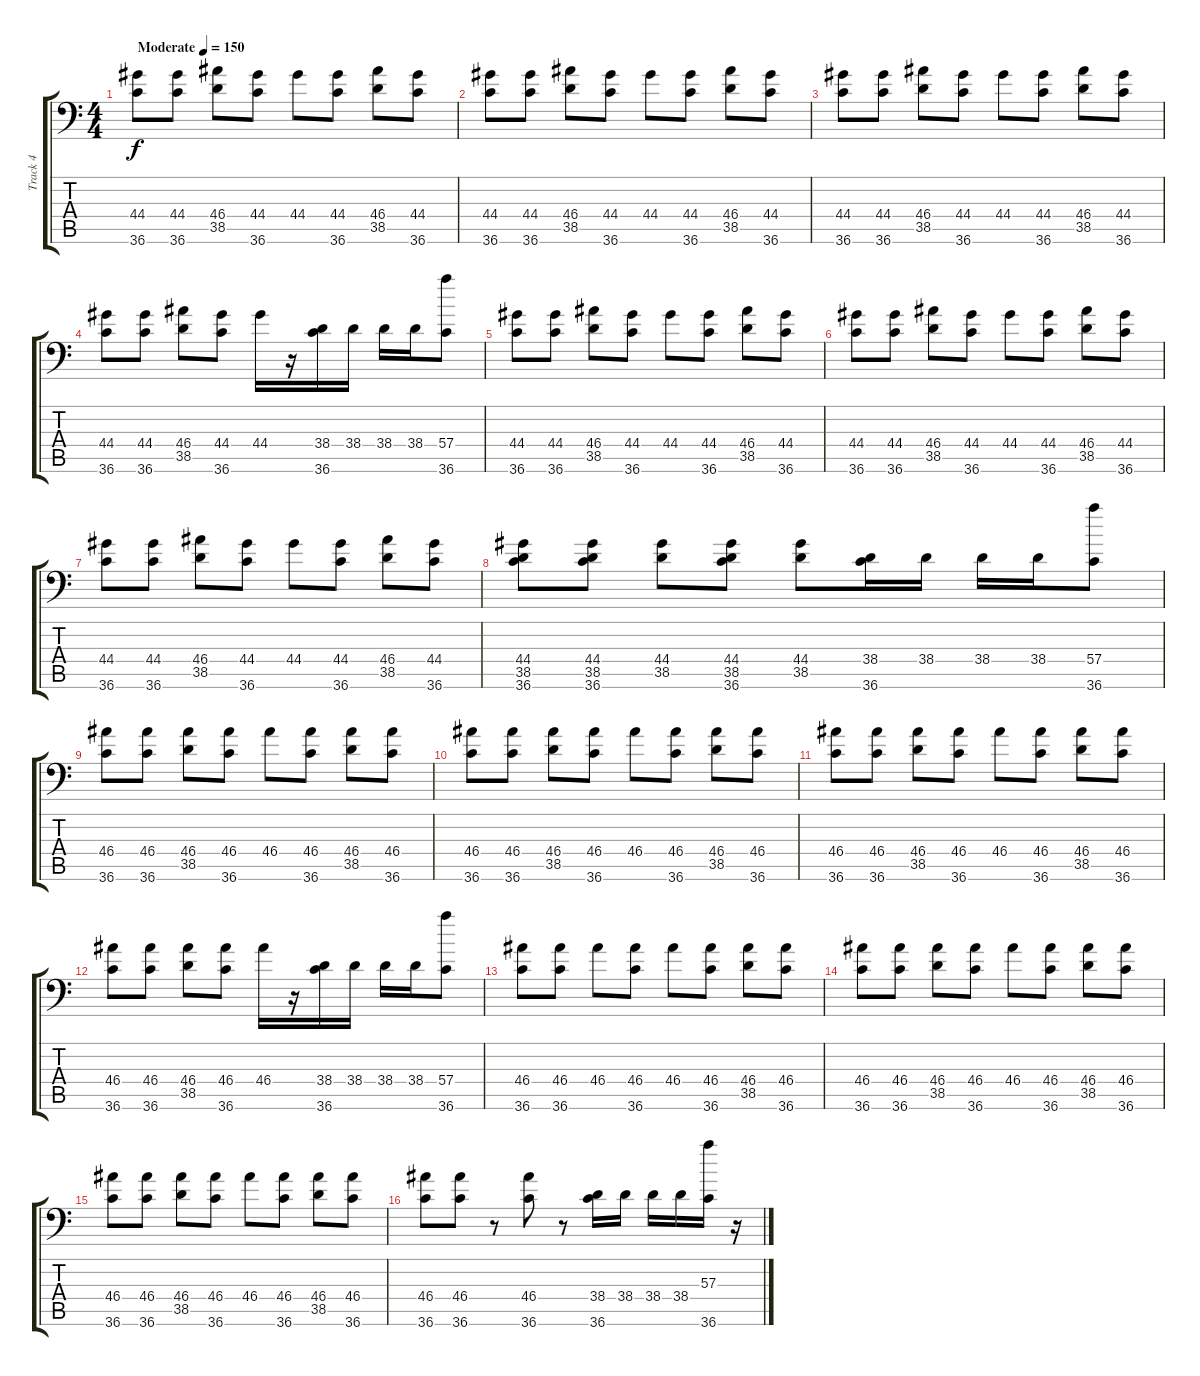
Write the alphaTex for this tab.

\track ("Track 4" "Track 4") {instrument acousticgrandpiano}
\staff {score tabs}
\tuning (C-1 C-1 C-1 C-1 C-1 C-1) {hide}
\ts (4 4)
\tempo (150 "Moderate")
\clef f4
\ks c
(44.4 36.6).8{dy f instrument acousticgrandpiano} (44.4 36.6).8 (46.4 38.5).8 (44.4 36.6).8 44.4.8 (44.4 36.6).8 (46.4 38.5).8 (44.4 36.6).8 |
(44.4 36.6).8 (44.4 36.6).8 (46.4 38.5).8 (44.4 36.6).8 44.4.8 (44.4 36.6).8 (46.4 38.5).8 (44.4 36.6).8 |
(44.4 36.6).8 (44.4 36.6).8 (46.4 38.5).8 (44.4 36.6).8 44.4.8 (44.4 36.6).8 (46.4 38.5).8 (44.4 36.6).8 |
(44.4 36.6).8 (44.4 36.6).8 (46.4 38.5).8 (44.4 36.6).8 44.4.16 r.16 (38.4 36.6).16 38.4.16 38.4.16 38.4.16 (57.4 36.6).8 |
(44.4 36.6).8 (44.4 36.6).8 (46.4 38.5).8 (44.4 36.6).8 44.4.8 (44.4 36.6).8 (46.4 38.5).8 (44.4 36.6).8 |
(44.4 36.6).8 (44.4 36.6).8 (46.4 38.5).8 (44.4 36.6).8 44.4.8 (44.4 36.6).8 (46.4 38.5).8 (44.4 36.6).8 |
(44.4 36.6).8 (44.4 36.6).8 (46.4 38.5).8 (44.4 36.6).8 44.4.8 (44.4 36.6).8 (46.4 38.5).8 (44.4 36.6).8 |
(44.4 38.5 36.6).8 (44.4 38.5 36.6).8 (44.4 38.5).8 (44.4 38.5 36.6).8 (44.4 38.5).8 (38.4 36.6).16 38.4.16 38.4.16 38.4.16 (57.4 36.6).8 |
(46.4 36.6).8 (46.4 36.6).8 (46.4 38.5).8 (46.4 36.6).8 46.4.8 (46.4 36.6).8 (46.4 38.5).8 (46.4 36.6).8 |
(46.4 36.6).8 (46.4 36.6).8 (46.4 38.5).8 (46.4 36.6).8 46.4.8 (46.4 36.6).8 (46.4 38.5).8 (46.4 36.6).8 |
(46.4 36.6).8 (46.4 36.6).8 (46.4 38.5).8 (46.4 36.6).8 46.4.8 (46.4 36.6).8 (46.4 38.5).8 (46.4 36.6).8 |
(46.4 36.6).8 (46.4 36.6).8 (46.4 38.5).8 (46.4 36.6).8 46.4.16 r.16 (38.4 36.6).16 38.4.16 38.4.16 38.4.16 (57.4 36.6).8 |
(46.4 36.6).8 (46.4 36.6).8 46.4.8 (46.4 36.6).8 46.4.8 (46.4 36.6).8 (46.4 38.5).8 (46.4 36.6).8 |
(46.4 36.6).8 (46.4 36.6).8 (46.4 38.5).8 (46.4 36.6).8 46.4.8 (46.4 36.6).8 (46.4 38.5).8 (46.4 36.6).8 |
(46.4 36.6).8 (46.4 36.6).8 (46.4 38.5).8 (46.4 36.6).8 46.4.8 (46.4 36.6).8 (46.4 38.5).8 (46.4 36.6).8 |
(46.4 36.6).8 (46.4 36.6).8 r.8 (46.4 36.6).8 r.8 (38.4 36.6).16 38.4.16 38.4.16 38.4.16 (57.3 36.6).16 r.16
